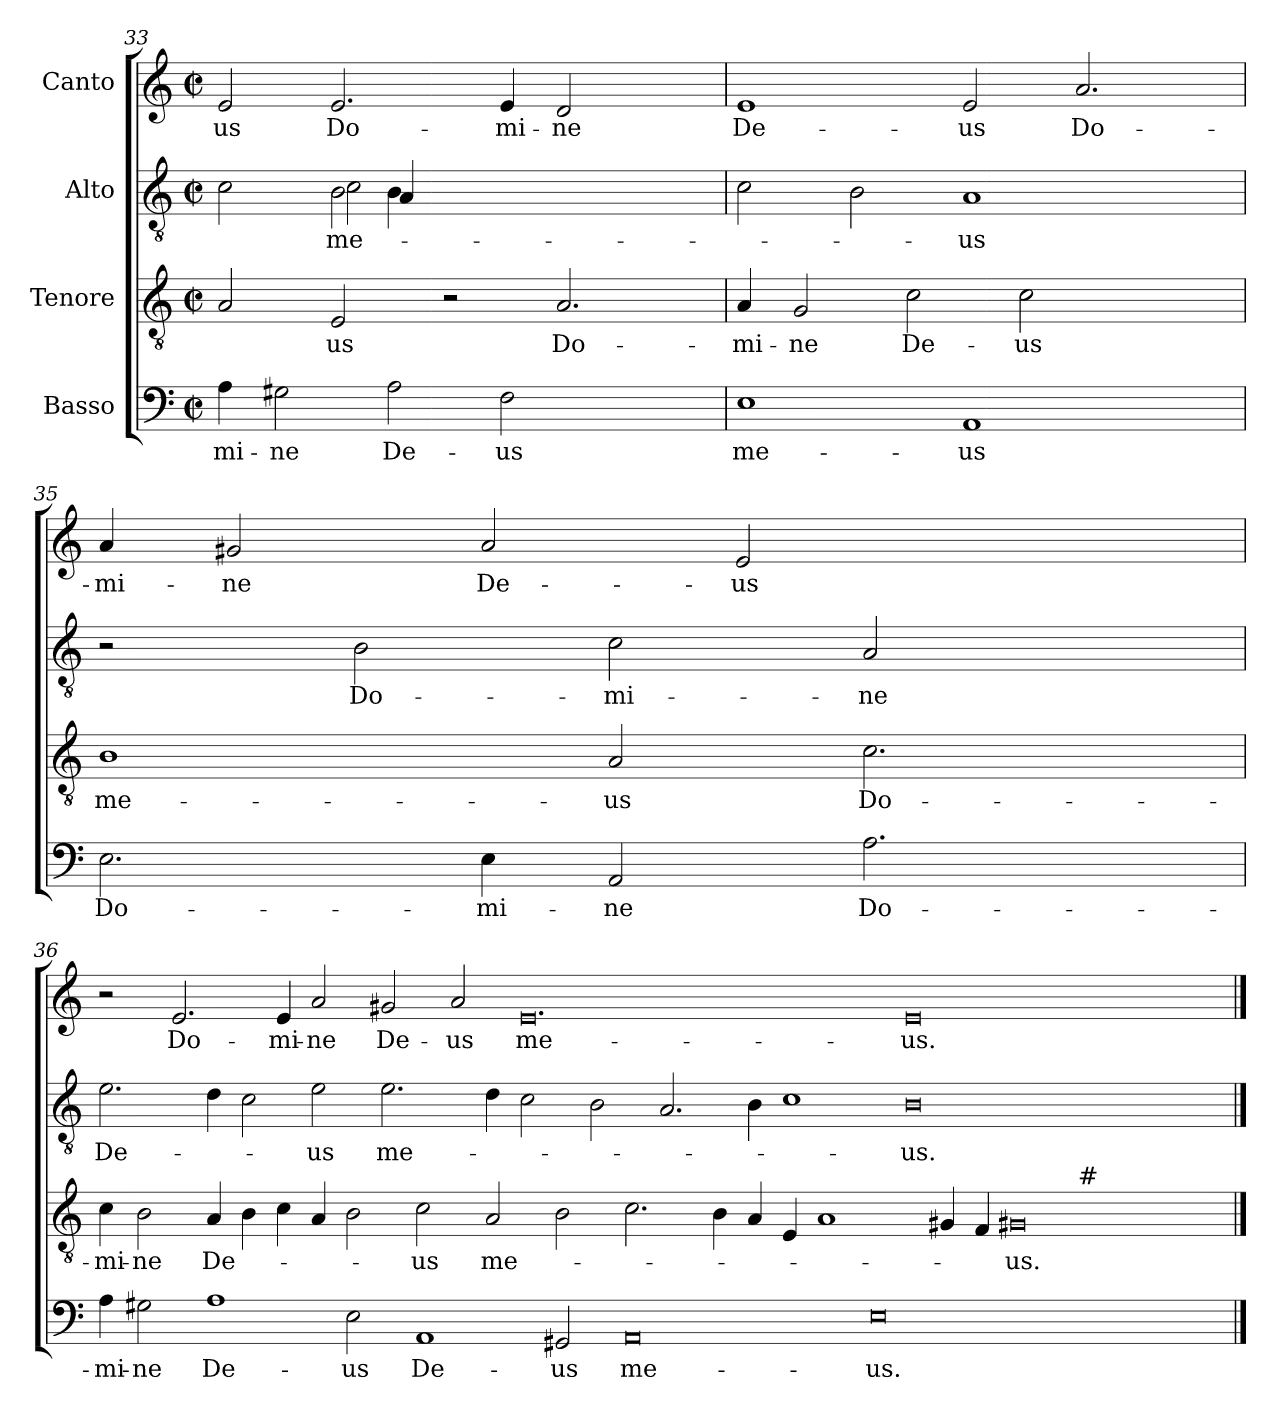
**kern	**text	**kern	**text	**kern	**text	**kern	**text
*part4	*part4	*part3	*part3	*part2	*part2	*part1	*part1
*staff4	*staff4	*staff3	*staff3	*staff2	*staff2	*staff1	*staff1
*I"Basso	*	*I"Tenore	*	*I"Alto	*	*I"Canto	*
*clefF4	*	*clefGv2	*	*clefGv2	*	*clefG2	*
*k[]	*	*k[]	*	*k[]	*	*k[]	*
*C:	*	*C:	*	*C:	*	*C:	*
*M2/2	*	*M2/2	*	*M2/2	*	*M2/2	*
*met(c|)	*	*met(c|)	*	*met(c|)	*	*met(c|)	*
=33	=33	=33	=33	=33	=33	=33	=33
!	!LO:LY:b	!	!	!	!	!	!LO:LY:b
*	*	*	*	*^	*	*	*
*	*	*	*	*	*^	*	*	*
*	*	*	*	*	*	*^	*	*	*
4A\	-mi-	2A/	.	2c\	2ryy	2.ryy	2.ryy	.	2e/	-us
!	!LO:LY:b	!	!	!	!	!	!	!	!	!
2G#X\	-ne	.	.	.	.	.	.	.	.	.
!	!	!	!LO:LY:b	!	!	!	!	!LO:LY:b	!	!
!	!	!	!	!	!	!	!	!LO:LY:b	!	!LO:LY:b
.	.	2E/	-us	2B\	2c\	.	.	me-	2.e/	Do-
!	!LO:LY:b	!	!	!	!	!	!	!	!	!
2A\	De-	.	.	.	.	4B\	4A/	.	.	.
.	.	2r	.	1ryy	1ryy	1ryy	1ryy	.	.	.
!	!LO:LY:b	!	!	!	!	!	!	!	!	!LO:LY:b
2F\	-us	.	.	.	.	.	.	.	4e/	-mi-
!	!	!	!LO:LY:b	!	!	!	!	!	!	!LO:LY:b
.	.	2.A/	Do-	.	.	.	.	.	2d/	-ne
2ryy	.	.	.	.	.	.	.	.	.	.
.	.	.	.	4ryy	4ryy	4ryy	4ryy	.	4ryy	.
=34	=34	=34	=34	=34	=34	=34	=34	=34	=34	=34
!	!LO:LY:b	!	!LO:LY:b	!	!	!	!	!	!	!LO:LY:b
*	*	*	*	*v	*v	*v	*v	*	*	*
1E	me-	4A/	-mi-	2c\	.	1e	De-
!	!	!	!LO:LY:b	!	!	!	!
.	.	2G/	-ne	.	.	.	.
.	.	.	.	2B\	.	.	.
!	!	!	!LO:LY:b	!	!	!	!
.	.	2c\	De-	.	.	.	.
!	!LO:LY:b	!	!	!	!LO:LY:b	!	!LO:LY:b
1AA	-us	.	.	1A	-us	2e/	-us
!	!	!	!LO:LY:b	!	!	!	!
.	.	2c\	-us	.	.	.	.
!	!	!	!	!	!	!	!LO:LY:b
.	.	.	.	.	.	2.a/	Do-
.	.	2ryy	.	.	.	.	.
4ryy	.	.	.	4ryy	.	.	.
=35	=35	=35	=35	=35	=35	=35	=35
!	!LO:LY:b	!	!LO:LY:b	!	!	!	!LO:LY:b
2.E\	Do-	1B	me-	2r	.	4a/	-mi-
!	!	!	!	!	!	!	!LO:LY:b
.	.	.	.	.	.	2g#X/	-ne
!	!	!	!	!	!LO:LY:b	!	!
.	.	.	.	2B\	Do-	.	.
!	!LO:LY:b	!	!	!	!	!	!LO:LY:b
4E\	-mi-	.	.	.	.	2a/	De-
!	!LO:LY:b	!	!LO:LY:b	!	!LO:LY:b	!	!
2AA/	-ne	2A/	-us	2c\	-mi-	.	.
!	!	!	!	!	!	!	!LO:LY:b
.	.	.	.	.	.	2e/	-us
!	!LO:LY:b	!	!LO:LY:b	!	!LO:LY:b	!	!
2.A\	Do-	2.c\	Do-	2A/	-ne	.	.
.	.	.	.	.	.	2ryy	.
.	.	.	.	4ryy	.	.	.
!!LO:LB:g=z
=36	=36	=36	=36	=36	=36	=36	=36
!	!LO:LY:b	!	!LO:LY:b	!	!LO:LY:b	!	!
*	*	*^	*	*	*	*	*
4A\	-mi-	4c\	2%15ryy	-mi-	2.e\	De-	2r	.
!	!LO:LY:b	!	!	!LO:LY:b	!	!	!	!
2G#X\	-ne	2B\	.	-ne	.	.	.	.
!	!	!	!	!	!	!	!	!LO:LY:b
.	.	.	.	.	.	.	2.e/	Do-
!	!LO:LY:b	!	!	!LO:LY:b	!	!	!	!
1A	De-	4A/	.	De-	4d\	.	.	.
.	.	4B\	.	.	2c\	.	.	.
!	!	!	!	!	!	!	!	!LO:LY:b
.	.	4c\	.	.	.	.	4e/	-mi-
!	!	!	!	!	!	!LO:LY:b	!	!LO:LY:b
.	.	4A/	.	.	2e\	-us	2a/	-ne
!	!LO:LY:b	!	!	!	!	!	!	!
2E\	-us	2B\	.	.	.	.	.	.
!	!	!	!	!	!	!LO:LY:b	!	!LO:LY:b
.	.	.	.	.	2.e\	me-	2g#X/	De-
!	!LO:LY:b	!	!	!LO:LY:b	!	!	!	!
1AA	De-	2c\	.	-us	.	.	.	.
!	!	!	!	!	!	!	!	!LO:LY:b
.	.	.	.	.	.	.	2a/	-us
!	!	!	!	!LO:LY:b	!	!	!	!
.	.	2A/	.	me-	4d\	.	.	.
!	!	!	!	!	!	!	!	!LO:LY:b
.	.	.	.	.	2c\	.	0.e	me-
!	!LO:LY:b	!	!	!	!	!	!	!
2GG#X/	-us	2B\	.	.	.	.	.	.
.	.	.	.	.	2B\	.	.	.
!	!LO:LY:b	!	!	!	!	!	!	!
0AA	me-	2.c\	.	.	.	.	.	.
.	.	.	.	.	2.A/	.	.	.
.	.	4B\	.	.	.	.	.	.
.	.	4A/	.	.	4B\	.	.	.
.	.	4E/	.	.	1c	.	.	.
.	.	1A	.	.	.	.	.	.
!	!LO:LY:b	!	!	!	!	!	!	!
0E	-us.	.	.	.	.	.	.	.
!	!	!	!	!	!	!LO:LY:b	!	!LO:LY:b
.	.	.	.	.	0B	-us.	0e	-us.
.	.	4G#X/	.	.	.	.	.	.
.	.	4F/	.	.	.	.	.	.
!	!	!	!	!LO:LY:b	!	!	!	!
.	.	0G#X	.	-us.	.	.	.	.
!	!	!	!LO:TX:a:t=#	!	!	!	!	!
.	.	.	1ryy	.	.	.	.	.
1ryy	.	.	.	.	.	.	.	.
.	.	.	.	.	2.ryy	.	2.ryy	.
.	.	.	4ryy	.	.	.	.	.
*	*	*v	*v	*	*	*	*	*
==	==	==	==	==	==	==	==
*-	*-	*-	*-	*-	*-	*-	*-
